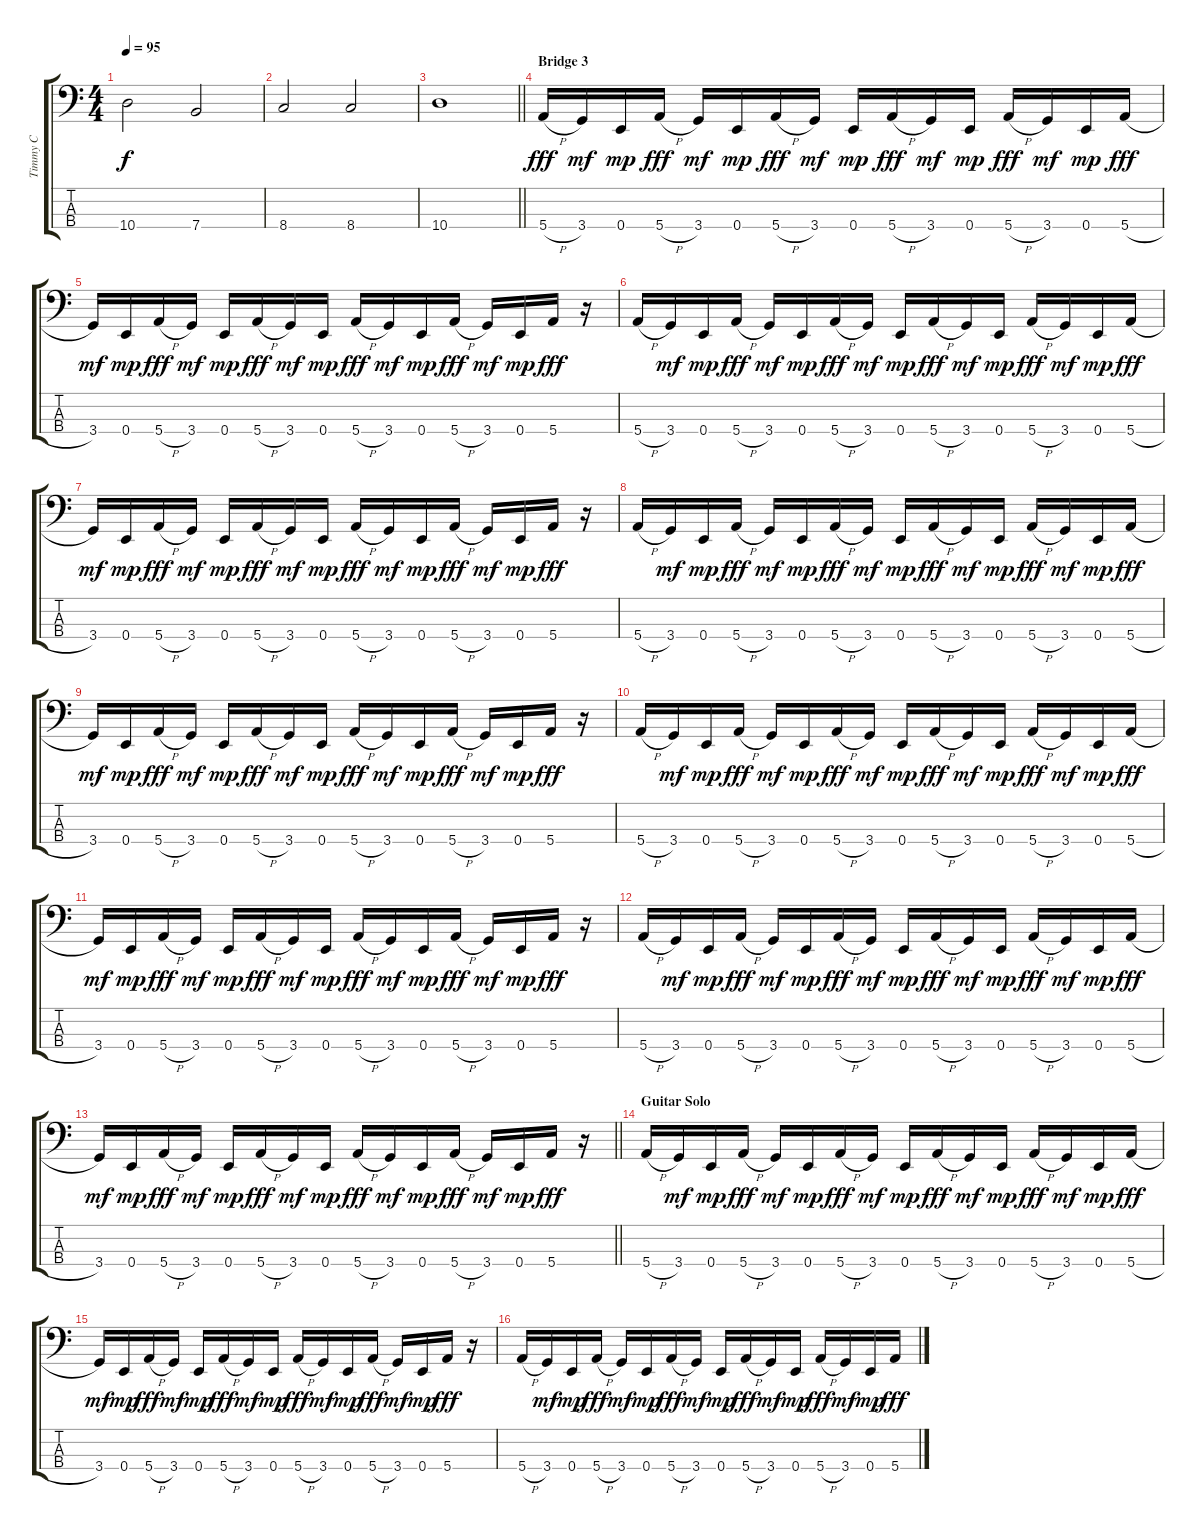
\track ("Timmy C" "Timmy C") {instrument electricbassfinger}
\staff {score tabs}
\tuning (G2 D2 A1 E1) {hide}
\ts (4 4)
\tempo 95
\clef f4
\ks c
10.4.2{dy f} 7.4.2 |
8.4.2 8.4.2 |
\barLineRight lightlight
10.4.1 |
\section ("" "Bridge 3")
5.4{h}.16{dy fff} 3.4.16{dy mf} 0.4.16{dy mp} 5.4{h}.16{dy fff} 3.4.16{dy mf} 0.4.16{dy mp} 5.4{h}.16{dy fff} 3.4.16{dy mf} 0.4.16{dy mp} 5.4{h}.16{dy fff} 3.4.16{dy mf} 0.4.16{dy mp} 5.4{h}.16{dy fff} 3.4.16{dy mf} 0.4.16{dy mp} 5.4{h}.16{dy fff} |
3.4.16{dy mf} 0.4.16{dy mp} 5.4{h}.16{dy fff} 3.4.16{dy mf} 0.4.16{dy mp} 5.4{h}.16{dy fff} 3.4.16{dy mf} 0.4.16{dy mp} 5.4{h}.16{dy fff} 3.4.16{dy mf} 0.4.16{dy mp} 5.4{h}.16{dy fff} 3.4.16{dy mf} 0.4.16{dy mp} 5.4.16{dy fff} r.16 |
5.4{h}.16 3.4.16{dy mf} 0.4.16{dy mp} 5.4{h}.16{dy fff} 3.4.16{dy mf} 0.4.16{dy mp} 5.4{h}.16{dy fff} 3.4.16{dy mf} 0.4.16{dy mp} 5.4{h}.16{dy fff} 3.4.16{dy mf} 0.4.16{dy mp} 5.4{h}.16{dy fff} 3.4.16{dy mf} 0.4.16{dy mp} 5.4{h}.16{dy fff} |
3.4.16{dy mf} 0.4.16{dy mp} 5.4{h}.16{dy fff} 3.4.16{dy mf} 0.4.16{dy mp} 5.4{h}.16{dy fff} 3.4.16{dy mf} 0.4.16{dy mp} 5.4{h}.16{dy fff} 3.4.16{dy mf} 0.4.16{dy mp} 5.4{h}.16{dy fff} 3.4.16{dy mf} 0.4.16{dy mp} 5.4.16{dy fff} r.16 |
5.4{h}.16 3.4.16{dy mf} 0.4.16{dy mp} 5.4{h}.16{dy fff} 3.4.16{dy mf} 0.4.16{dy mp} 5.4{h}.16{dy fff} 3.4.16{dy mf} 0.4.16{dy mp} 5.4{h}.16{dy fff} 3.4.16{dy mf} 0.4.16{dy mp} 5.4{h}.16{dy fff} 3.4.16{dy mf} 0.4.16{dy mp} 5.4{h}.16{dy fff} |
3.4.16{dy mf} 0.4.16{dy mp} 5.4{h}.16{dy fff} 3.4.16{dy mf} 0.4.16{dy mp} 5.4{h}.16{dy fff} 3.4.16{dy mf} 0.4.16{dy mp} 5.4{h}.16{dy fff} 3.4.16{dy mf} 0.4.16{dy mp} 5.4{h}.16{dy fff} 3.4.16{dy mf} 0.4.16{dy mp} 5.4.16{dy fff} r.16 |
5.4{h}.16 3.4.16{dy mf} 0.4.16{dy mp} 5.4{h}.16{dy fff} 3.4.16{dy mf} 0.4.16{dy mp} 5.4{h}.16{dy fff} 3.4.16{dy mf} 0.4.16{dy mp} 5.4{h}.16{dy fff} 3.4.16{dy mf} 0.4.16{dy mp} 5.4{h}.16{dy fff} 3.4.16{dy mf} 0.4.16{dy mp} 5.4{h}.16{dy fff} |
3.4.16{dy mf} 0.4.16{dy mp} 5.4{h}.16{dy fff} 3.4.16{dy mf} 0.4.16{dy mp} 5.4{h}.16{dy fff} 3.4.16{dy mf} 0.4.16{dy mp} 5.4{h}.16{dy fff} 3.4.16{dy mf} 0.4.16{dy mp} 5.4{h}.16{dy fff} 3.4.16{dy mf} 0.4.16{dy mp} 5.4.16{dy fff} r.16 |
5.4{h}.16 3.4.16{dy mf} 0.4.16{dy mp} 5.4{h}.16{dy fff} 3.4.16{dy mf} 0.4.16{dy mp} 5.4{h}.16{dy fff} 3.4.16{dy mf} 0.4.16{dy mp} 5.4{h}.16{dy fff} 3.4.16{dy mf} 0.4.16{dy mp} 5.4{h}.16{dy fff} 3.4.16{dy mf} 0.4.16{dy mp} 5.4{h}.16{dy fff} |
\barLineRight lightlight
3.4.16{dy mf} 0.4.16{dy mp} 5.4{h}.16{dy fff} 3.4.16{dy mf} 0.4.16{dy mp} 5.4{h}.16{dy fff} 3.4.16{dy mf} 0.4.16{dy mp} 5.4{h}.16{dy fff} 3.4.16{dy mf} 0.4.16{dy mp} 5.4{h}.16{dy fff} 3.4.16{dy mf} 0.4.16{dy mp} 5.4.16{dy fff} r.16 |
\section ("" "Guitar Solo")
5.4{h}.16 3.4.16{dy mf} 0.4.16{dy mp} 5.4{h}.16{dy fff} 3.4.16{dy mf} 0.4.16{dy mp} 5.4{h}.16{dy fff} 3.4.16{dy mf} 0.4.16{dy mp} 5.4{h}.16{dy fff} 3.4.16{dy mf} 0.4.16{dy mp} 5.4{h}.16{dy fff} 3.4.16{dy mf} 0.4.16{dy mp} 5.4{h}.16{dy fff} |
3.4.16{dy mf} 0.4.16{dy mp} 5.4{h}.16{dy fff} 3.4.16{dy mf} 0.4.16{dy mp} 5.4{h}.16{dy fff} 3.4.16{dy mf} 0.4.16{dy mp} 5.4{h}.16{dy fff} 3.4.16{dy mf} 0.4.16{dy mp} 5.4{h}.16{dy fff} 3.4.16{dy mf} 0.4.16{dy mp} 5.4.16{dy fff} r.16 |
5.4{h}.16 3.4.16{dy mf} 0.4.16{dy mp} 5.4{h}.16{dy fff} 3.4.16{dy mf} 0.4.16{dy mp} 5.4{h}.16{dy fff} 3.4.16{dy mf} 0.4.16{dy mp} 5.4{h}.16{dy fff} 3.4.16{dy mf} 0.4.16{dy mp} 5.4{h}.16{dy fff} 3.4.16{dy mf} 0.4.16{dy mp} 5.4{h}.16{dy fff}
